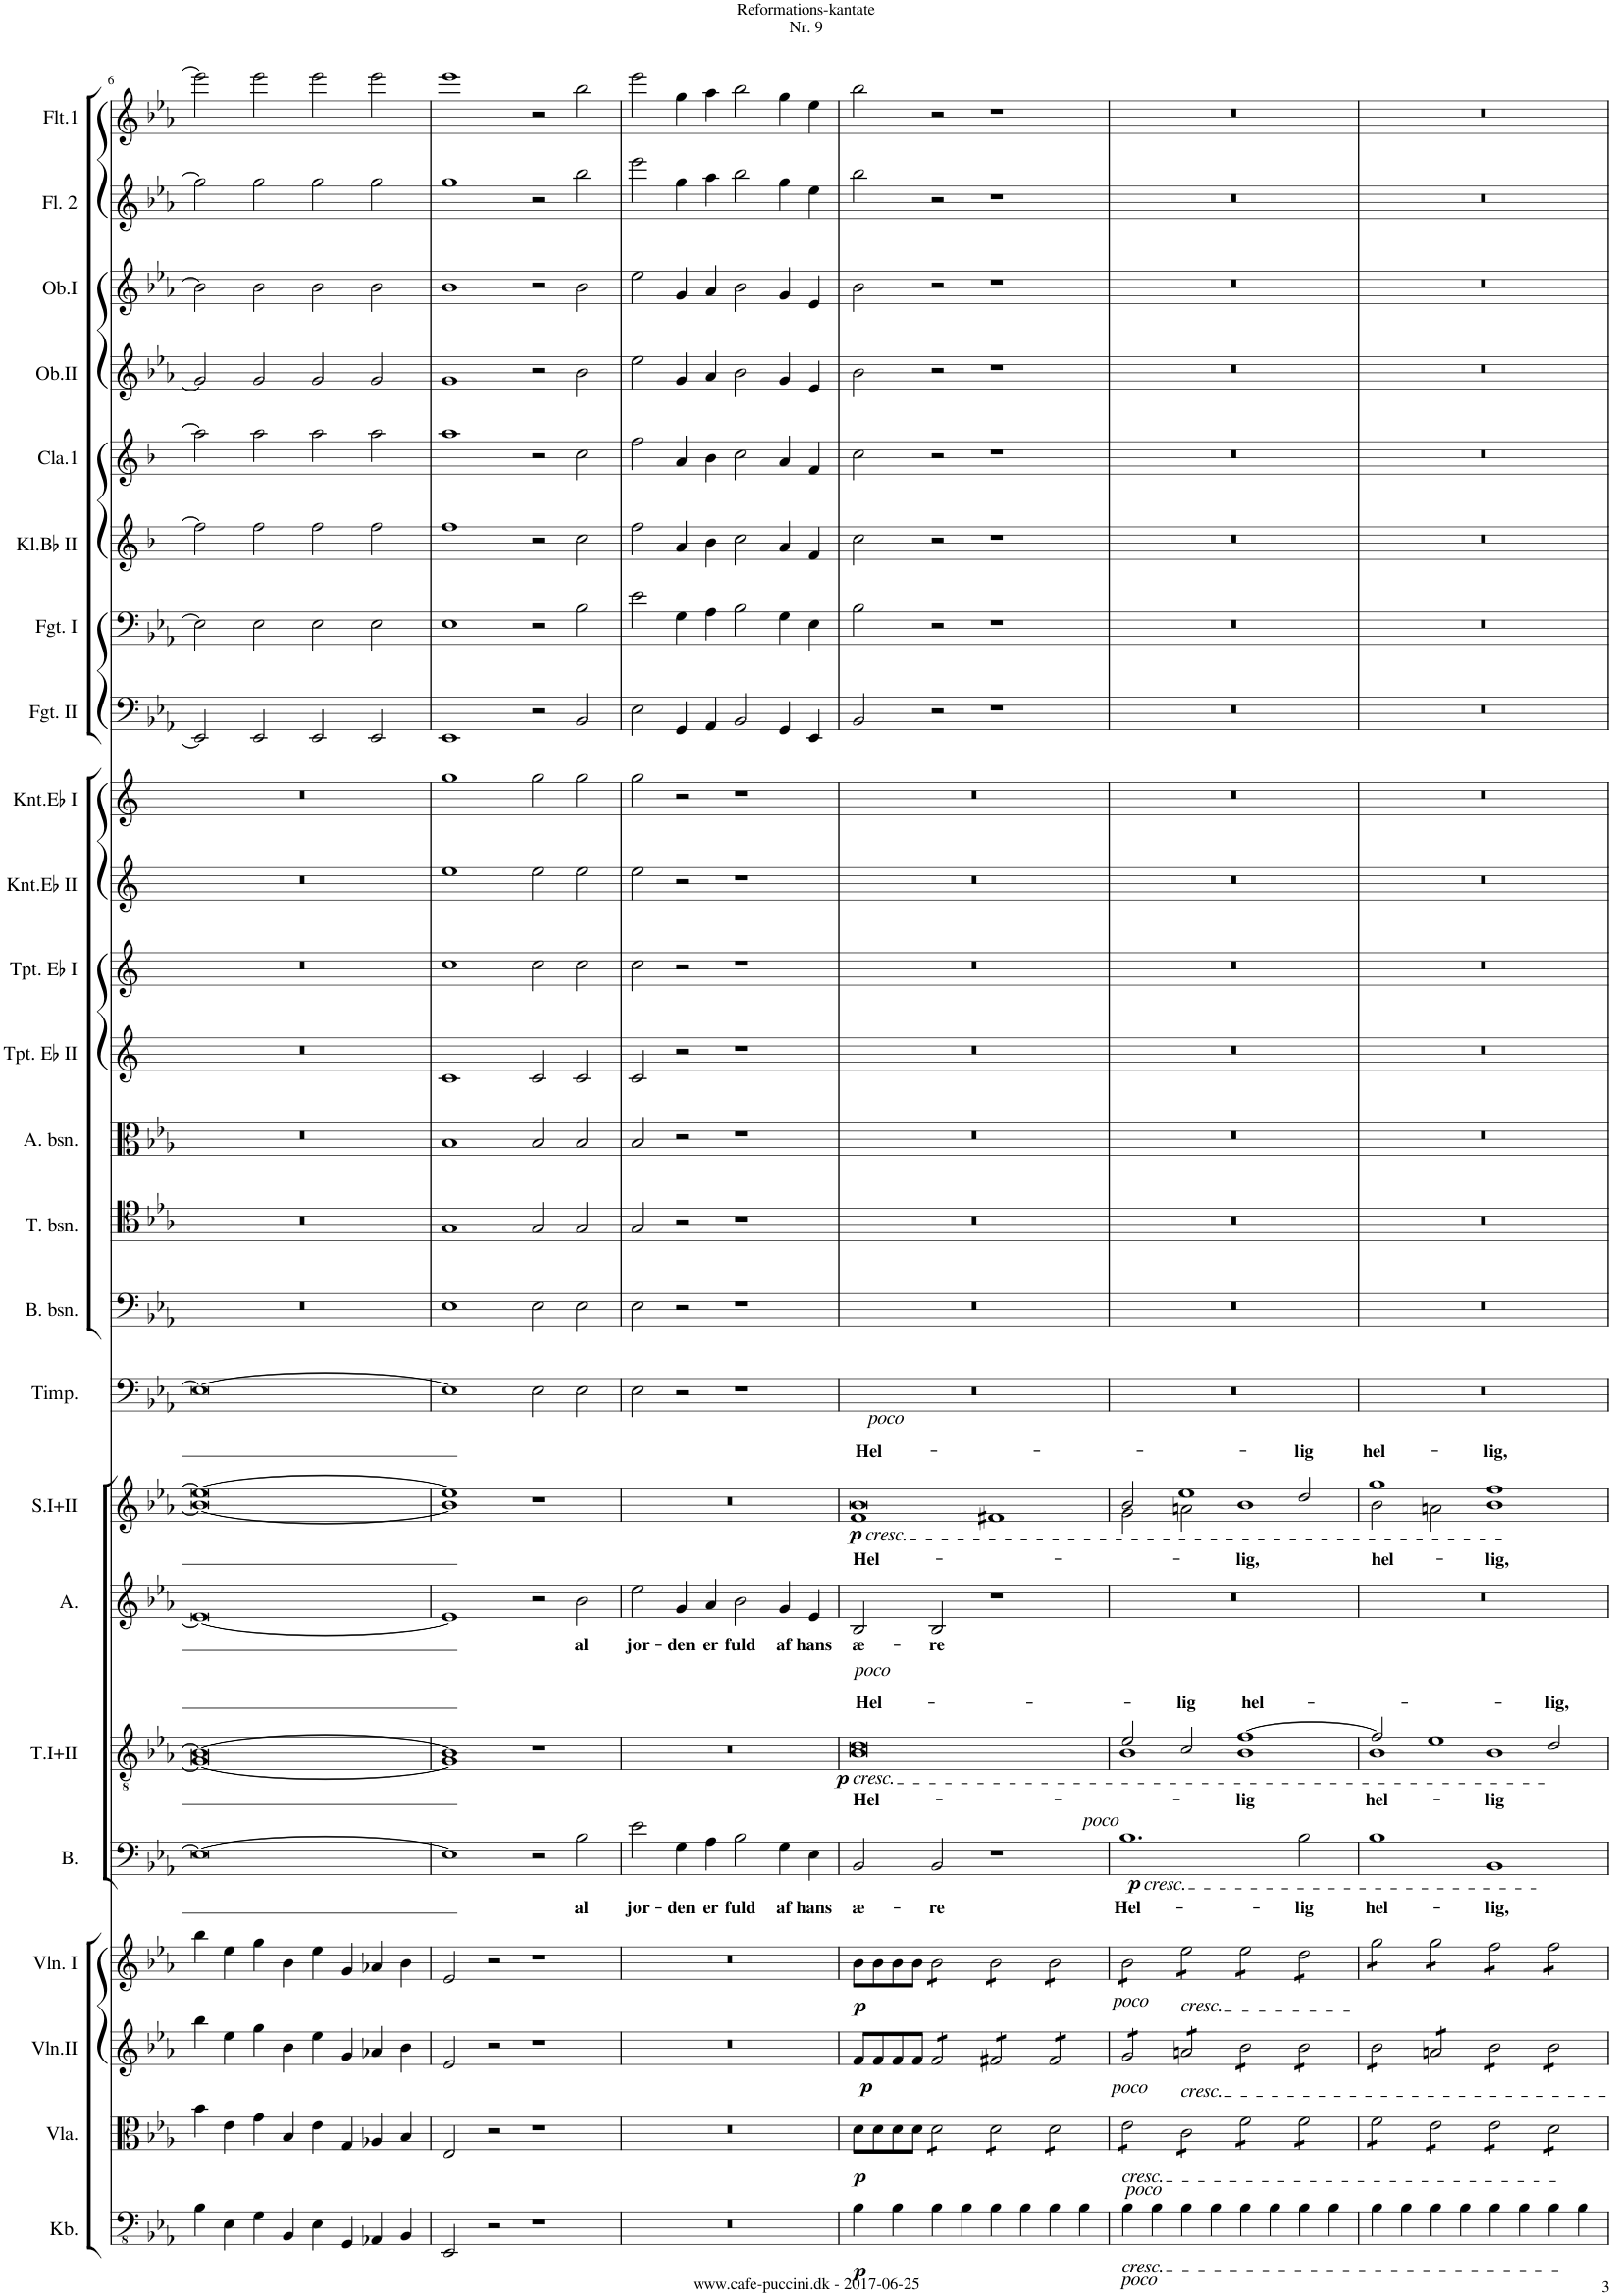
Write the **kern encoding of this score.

**kern	**dynam	**kern	**dynam	**kern	**dynam	**kern	**dynam	**kern	**text	**dynam	**kern	**text	**dynam	**kern	**text	**kern	**text	**dynam	**kern	**kern	**kern	**kern	**kern	**kern	**kern	**kern	**kern	**kern	**kern	**kern	**kern	**kern	**kern	**kern
*part24	*part24	*part23	*part23	*part22	*part22	*part21	*part21	*part20	*part20	*part20	*part19	*part19	*part19	*part18	*part18	*part17	*part17	*part17	*part16	*part15	*part14	*part13	*part12	*part11	*part10	*part9	*part8	*part7	*part6	*part5	*part4	*part3	*part2	*part1
*staff24	*staff24	*staff23	*staff23	*staff22	*staff22	*staff21	*staff21	*staff20	*staff20	*staff20	*staff19	*staff19	*staff19	*staff18	*staff18	*staff17	*staff17	*staff17	*staff16	*staff15	*staff14	*staff13	*staff12	*staff11	*staff10	*staff9	*staff8	*staff7	*staff6	*staff5	*staff4	*staff3	*staff2	*staff1
*I"Kontrabas	*	*I"Viola	*	*I"Violin II	*	*I"Violin I	*	*I"Bas	*	*	*I"Tenor I+II	*	*	*I"Alt	*	*I"Sopran I+II	*	*	*I"Timpani	*I"Basbasun	*I"Tenorbasun	*I"Altbasun	*I"Trompet i Eb II	*I"Trompet i Eb I	*I"Kornet i Eb II	*I"Kornet i Eb I	*I"Fagot II	*I"Fagot I	*I"Klarinet i Bb II	*I"Clarinetto 1 (Bb)	*I"Obo II	*I"Obo I	*I"Flauto 2	*I"Flauto 1
*I'Kb.	*	*I'Vla.	*	*I'Vln.II	*	*I'Vln. I	*	*I'B.	*	*	*I'T.I+II	*	*	*I'A.	*	*I'S.I+II	*	*	*I'Timp.	*I'B. bsn.	*I'T. bsn.	*I'A. bsn.	*I'Tpt. Eb II	*I'Tpt. Eb I	*I'Knt.Eb II	*I'Knt.Eb I	*I'Fgt. II	*I'Fgt. I	*I'Kl.Bb II	*I'Cla.1	*I'Ob.II	*I'Ob.I	*I'Fl. 2	*I'Flt.1
!!LO:PB:g=z
*clefFv4	*	*clefC3	*	*clefG2	*	*clefG2	*	*clefF4	*	*	*clefGv2	*	*	*clefG2	*	*clefG2	*	*	*clefF4	*clefF4	*clefC4	*clefC3	*clefG2	*clefG2	*clefG2	*clefG2	*clefF4	*clefF4	*clefG2	*clefG2	*clefG2	*clefG2	*clefG2	*clefG2
*Trd7c12	*	*	*	*	*	*	*	*	*	*	*	*	*	*	*	*	*	*	*	*	*	*	*Trd1c2	*Trd1c2	*Trd1c2	*Trd1c2	*	*	*Trd-7c-12	*Trd1c2	*	*	*	*
*k[b-e-a-]	*	*k[b-e-a-]	*	*k[b-e-a-]	*	*k[b-e-a-]	*	*k[b-e-a-]	*	*	*k[b-e-a-]	*	*	*k[b-e-a-]	*	*k[b-e-a-]	*	*	*k[b-e-a-]	*k[b-e-a-]	*k[b-e-a-]	*k[b-e-a-]	*k[]	*k[]	*k[]	*k[]	*k[b-e-a-]	*k[b-e-a-]	*k[b-]	*k[b-]	*k[b-e-a-]	*k[b-e-a-]	*k[b-e-a-]	*k[b-e-a-]
*M8/4	*	*M8/4	*	*M8/4	*	*M8/4	*	*M8/4	*	*	*M8/4	*	*	*M8/4	*	*M8/4	*	*	*M8/4	*M8/4	*M8/4	*M8/4	*M8/4	*M8/4	*M8/4	*M8/4	*M8/4	*M8/4	*M8/4	*M8/4	*M8/4	*M8/4	*M8/4	*M8/4
*met(c|)	*	*met(c|)	*	*met(c|)	*	*met(c|)	*	*met(c|)	*	*	*met(c|)	*	*	*met(c|)	*	*met(c|)	*	*	*met(c|)	*met(c|)	*met(c|)	*met(c|)	*met(c|)	*met(c|)	*met(c|)	*met(c|)	*met(c|)	*met(c|)	*met(c|)	*met(c|)	*met(c|)	*met(c|)	*met(c|)	*met(c|)
=6	=6	=6	=6	=6	=6	=6	=6	=6	=6	=6	=6	=6	=6	=6	=6	=6	=6	=6	=6	=6	=6	=6	=6	=6	=6	=6	=6	=6	=6	=6	=6	=6	=6	=6
*	*	*	*	*	*	*	*	*	*	*	*^	*	*	*	*	*^	*	*	*	*	*	*	*	*	*	*	*	*	*	*	*	*	*	*
4BB-\	.	4b-\	.	4bb-\	.	4bb-\	.	0E-_	.	.	0B-_	0G_	.	.	0e-_	.	0ee-_	0b-_	.	.	0E-_	0r	0r	0r	0r	0r	0r	0r	2EE-/]	2E-\]	2ff\]	2aa\]	2g/]	2b-\]	2gg\]	2eee-\]
4EE-\	.	4e-\	.	4ee-\	.	4ee-\	.	.	.	.	.	.	.	.	.	.	.	.	.	.	.	.	.	.	.	.	.	.	.	.	.	.	.	.	.	.
4GG\	.	4g\	.	4gg\	.	4gg\	.	.	.	.	.	.	.	.	.	.	.	.	.	.	.	.	.	.	.	.	.	.	2EE-/	2E-\	2ff\	2aa\	2g/	2b-\	2gg\	2eee-\
4BBB-/	.	4B-/	.	4b-\	.	4b-\	.	.	.	.	.	.	.	.	.	.	.	.	.	.	.	.	.	.	.	.	.	.	.	.	.	.	.	.	.	.
4EE-\	.	4e-\	.	4ee-\	.	4ee-\	.	.	.	.	.	.	.	.	.	.	.	.	.	.	.	.	.	.	.	.	.	.	2EE-/	2E-\	2ff\	2aa\	2g/	2b-\	2gg\	2eee-\
4GGG/	.	4G/	.	4g/	.	4g/	.	.	.	.	.	.	.	.	.	.	.	.	.	.	.	.	.	.	.	.	.	.	.	.	.	.	.	.	.	.
4AAA-X/	.	4A-X/	.	4a-X/	.	4a-X/	.	.	.	.	.	.	.	.	.	.	.	.	.	.	.	.	.	.	.	.	.	.	2EE-/	2E-\	2ff\	2aa\	2g/	2b-\	2gg\	2eee-\
4BBB-/	.	4B-/	.	4b-\	.	4b-\	.	.	.	.	.	.	.	.	.	.	.	.	.	.	.	.	.	.	.	.	.	.	.	.	.	.	.	.	.	.
=7	=7	=7	=7	=7	=7	=7	=7	=7	=7	=7	=7	=7	=7	=7	=7	=7	=7	=7	=7	=7	=7	=7	=7	=7	=7	=7	=7	=7	=7	=7	=7	=7	=7	=7	=7	=7
2EEE-/	.	2E-/	.	2e-/	.	2e-/	.	1E-]	.	.	1B-]	1G]	.	.	1e-]	.	1ee-]	1b-]	.	.	1E-]	1E-	1G	1B-	1c	1cc	1ee	1gg	1EE-	1E-	1ff	1aa	1g	1b-	1gg	1eee-
2r	.	2r	.	2r	.	2r	.	.	.	.	.	.	.	.	.	.	.	.	.	.	.	.	.	.	.	.	.	.	.	.	.	.	.	.	.	.
1r	.	1r	.	1r	.	1r	.	2r	.	.	1r	1ryy	.	.	2r	.	1r	1ryy	.	.	2E-\	2E-\	2G/	2B-/	2c/	2cc\	2ee\	2gg\	2r	2r	2r	2r	2r	2r	2r	2r
!	!	!	!	!	!	!	!	!	!LO:LY:b	!	!	!	!	!	!	!LO:LY:b	!	!	!	!	!	!	!	!	!	!	!	!	!	!	!	!	!	!	!	!
.	.	.	.	.	.	.	.	2B-\	al	.	.	.	.	.	2b-\	al	.	.	.	.	2E-\	2E-\	2G/	2B-/	2c/	2cc\	2ee\	2gg\	2BB-/	2B-\	2cc\	2cc\	2b-\	2b-\	2bb-\	2bb-\
=8	=8	=8	=8	=8	=8	=8	=8	=8	=8	=8	=8	=8	=8	=8	=8	=8	=8	=8	=8	=8	=8	=8	=8	=8	=8	=8	=8	=8	=8	=8	=8	=8	=8	=8	=8	=8
!	!	!	!	!	!	!	!	!	!LO:LY:b	!	!	!	!	!	!	!LO:LY:b	!	!	!	!	!	!	!	!	!	!	!	!	!	!	!	!	!	!	!	!
0r	.	0r	.	0r	.	0r	.	2e-\	jor-	.	0r	0ryy	.	.	2ee-\	jor-	0r	0ryy	.	.	2E-\	2E-\	2G/	2B-/	2c/	2cc\	2ee\	2gg\	2E-\	2e-\	2ff\	2ff\	2ee-\	2ee-\	2eee-\	2eee-\
!	!	!	!	!	!	!	!	!	!LO:LY:b	!	!	!	!	!	!	!LO:LY:b	!	!	!	!	!	!	!	!	!	!	!	!	!	!	!	!	!	!	!	!
.	.	.	.	.	.	.	.	4G\	-den	.	.	.	.	.	4g/	-den	.	.	.	.	2r	2r	2r	2r	2r	2r	2r	2r	4GG/	4G\	4a/	4a/	4g/	4g/	4gg\	4gg\
!	!	!	!	!	!	!	!	!	!LO:LY:b	!	!	!	!	!	!	!LO:LY:b	!	!	!	!	!	!	!	!	!	!	!	!	!	!	!	!	!	!	!	!
.	.	.	.	.	.	.	.	4A-\	er	.	.	.	.	.	4a-/	er	.	.	.	.	.	.	.	.	.	.	.	.	4AA-/	4A-\	4b-\	4b-\	4a-/	4a-/	4aa-\	4aa-\
!	!	!	!	!	!	!	!	!	!LO:LY:b	!	!	!	!	!	!	!LO:LY:b	!	!	!	!	!	!	!	!	!	!	!	!	!	!	!	!	!	!	!	!
.	.	.	.	.	.	.	.	2B-\	fuld	.	.	.	.	.	2b-\	fuld	.	.	.	.	1r	1r	1r	1r	1r	1r	1r	1r	2BB-/	2B-\	2cc\	2cc\	2b-\	2b-\	2bb-\	2bb-\
!	!	!	!	!	!	!	!	!	!LO:LY:b	!	!	!	!	!	!	!LO:LY:b	!	!	!	!	!	!	!	!	!	!	!	!	!	!	!	!	!	!	!	!
.	.	.	.	.	.	.	.	4G\	af	.	.	.	.	.	4g/	af	.	.	.	.	.	.	.	.	.	.	.	.	4GG/	4G\	4a/	4a/	4g/	4g/	4gg\	4gg\
!	!	!	!	!	!	!	!	!	!LO:LY:b	!	!	!	!	!	!	!LO:LY:b	!	!	!	!	!	!	!	!	!	!	!	!	!	!	!	!	!	!	!	!
.	.	.	.	.	.	.	.	4E-\	hans	.	.	.	.	.	4e-/	hans	.	.	.	.	.	.	.	.	.	.	.	.	4EE-/	4E-\	4f/	4f/	4e-/	4e-/	4ee-\	4ee-\
=9	=9	=9	=9	=9	=9	=9	=9	=9	=9	=9	=9	=9	=9	=9	=9	=9	=9	=9	=9	=9	=9	=9	=9	=9	=9	=9	=9	=9	=9	=9	=9	=9	=9	=9	=9	=9
!	!	!	!	!	!	!	!	!	!	!	!	!	!	!	!	!	!LO:TX:a:i:t=poco	!	!	!	!	!	!	!	!	!	!	!	!	!	!	!	!	!	!	!
!	!	!	!	!	!	!	!	!	!	!	!	!	!	!	!	!	!LO:TX:b:i:t=cresc.	!	!	!	!	!	!	!	!	!	!	!	!	!	!	!	!	!	!	!
!	!	!	!	!	!	!	!	!	!	!	!LO:TX:a:i:t=poco	!	!	!	!	!	!	!	!	!	!	!	!	!	!	!	!	!	!	!	!	!	!	!	!	!
!	!	!	!	!	!	!	!	!	!	!	!LO:TX:b:i:t=cresc.	!	!	!	!	!	!	!	!	!	!	!	!	!	!	!	!	!	!	!	!	!	!	!	!	!
!	!	!	!	!	!	!	!	!	!LO:LY:b	!	!	!	!LO:LY:a	!	!	!	!	!	!	!	!	!	!	!	!	!	!	!	!	!	!	!	!	!	!	!
!	!	!	!	!	!	!	!	!	!	!	!	!	!LO:LY:b	!	!	!LO:LY:b	!	!	!LO:LY:a	!	!	!	!	!	!	!	!	!	!	!	!	!	!	!	!	!
!	!LO:DY:b	!	!LO:DY:b	!	!LO:DY:b	!	!LO:DY:b	!	!	!	!	!	!	!LO:DY:b	!	!	!	!	!LO:LY:b	!LO:DY:b	!	!	!	!	!	!	!	!	!	!	!	!	!	!	!	!
4BB-\	p	8d\L	p	8f/L	p	8b-\L	p	2BB-/	æ-	.	0d	0B-	Hel-	p	2B-/	æ-	0b-	1f	Hel-	p	0r	0r	0r	0r	0r	0r	0r	0r	2BB-/	2B-\	2cc\	2cc\	2b-\	2b-\	2bb-\	2bb-\
.	.	8d\	.	8f/	.	8b-\	.	.	.	.	.	.	.	.	.	.	.	.	.	.	.	.	.	.	.	.	.	.	.	.	.	.	.	.	.	.
4BB-\	.	8d\	.	8f/	.	8b-\	.	.	.	.	.	.	.	.	.	.	.	.	.	.	.	.	.	.	.	.	.	.	.	.	.	.	.	.	.	.
.	.	8d\J	.	8f/J	.	8b-\J	.	.	.	.	.	.	.	.	.	.	.	.	.	.	.	.	.	.	.	.	.	.	.	.	.	.	.	.	.	.
!	!	!	!	!	!	!	!	!	!LO:LY:b	!	!	!	!	!	!	!LO:LY:b	!	!	!	!	!	!	!	!	!	!	!	!	!	!	!	!	!	!	!	!
*	*	*tremolo	*	*	*	*	*	*	*	*	*	*	*	*	*	*	*	*	*	*	*	*	*	*	*	*	*	*	*	*	*	*	*	*	*	*
*	*	*	*	*tremolo	*	*	*	*	*	*	*	*	*	*	*	*	*	*	*	*	*	*	*	*	*	*	*	*	*	*	*	*	*	*	*	*
*	*	*	*	*	*	*tremolo	*	*	*	*	*	*	*	*	*	*	*	*	*	*	*	*	*	*	*	*	*	*	*	*	*	*	*	*	*	*
4BB-\	.	8d\L	.	8f/L	.	8b-\L	.	2BB-/	-re	.	.	.	.	.	2B-/	-re	.	.	.	.	.	.	.	.	.	.	.	.	2r	2r	2r	2r	2r	2r	2r	2r
.	.	8d\	.	8f/	.	8b-\	.	.	.	.	.	.	.	.	.	.	.	.	.	.	.	.	.	.	.	.	.	.	.	.	.	.	.	.	.	.
4BB-\	.	8d\	.	8f/	.	8b-\	.	.	.	.	.	.	.	.	.	.	.	.	.	.	.	.	.	.	.	.	.	.	.	.	.	.	.	.	.	.
.	.	8d\J	.	8f/J	.	8b-\J	.	.	.	.	.	.	.	.	.	.	.	.	.	.	.	.	.	.	.	.	.	.	.	.	.	.	.	.	.	.
4BB-\	.	8d\L	.	8f#X/L	.	8b-\L	.	1r	.	.	.	.	.	.	1r	.	.	1f#X	.	.	.	.	.	.	.	.	.	.	1r	1r	1r	1r	1r	1r	1r	1r
.	.	8d\	.	8f#X/	.	8b-\	.	.	.	.	.	.	.	.	.	.	.	.	.	.	.	.	.	.	.	.	.	.	.	.	.	.	.	.	.	.
4BB-\	.	8d\	.	8f#X/	.	8b-\	.	.	.	.	.	.	.	.	.	.	.	.	.	.	.	.	.	.	.	.	.	.	.	.	.	.	.	.	.	.
.	.	8d\J	.	8f#X/J	.	8b-\J	.	.	.	.	.	.	.	.	.	.	.	.	.	.	.	.	.	.	.	.	.	.	.	.	.	.	.	.	.	.
4BB-\	.	8d\L	.	8f#/L	.	8b-\L	.	.	.	.	.	.	.	.	.	.	.	.	.	.	.	.	.	.	.	.	.	.	.	.	.	.	.	.	.	.
.	.	8d\	.	8f#/	.	8b-\	.	.	.	.	.	.	.	.	.	.	.	.	.	.	.	.	.	.	.	.	.	.	.	.	.	.	.	.	.	.
4BB-\	.	8d\	.	8f#/	.	8b-\	.	.	.	.	.	.	.	.	.	.	.	.	.	.	.	.	.	.	.	.	.	.	.	.	.	.	.	.	.	.
.	.	8d\J	.	8f#/J	.	8b-\J	.	.	.	.	.	.	.	.	.	.	.	.	.	.	.	.	.	.	.	.	.	.	.	.	.	.	.	.	.	.
=10	=10	=10	=10	=10	=10	=10	=10	=10	=10	=10	=10	=10	=10	=10	=10	=10	=10	=10	=10	=10	=10	=10	=10	=10	=10	=10	=10	=10	=10	=10	=10	=10	=10	=10	=10	=10
!	!	!	!	!	!	!	!	!LO:TX:a:i:t=poco	!	!	!	!	!	!	!	!	!	!	!	!	!	!	!	!	!	!	!	!	!	!	!	!	!	!	!	!
!	!	!	!	!	!	!	!	!LO:TX:b:i:t=cresc.	!	!	!	!	!	!	!	!	!	!	!	!	!	!	!	!	!	!	!	!	!	!	!	!	!	!	!	!
!	!	!	!	!	!	!LO:TX:b:i:t=poco	!	!	!	!	!	!	!	!	!	!	!	!	!	!	!	!	!	!	!	!	!	!	!	!	!	!	!	!	!	!
!	!	!	!	!LO:TX:b:i:t=poco	!	!	!	!	!	!	!	!	!	!	!	!	!	!	!	!	!	!	!	!	!	!	!	!	!	!	!	!	!	!	!	!
!	!	!LO:TX:b:i:t=poco	!	!	!	!	!	!	!	!	!	!	!	!	!	!	!	!	!	!	!	!	!	!	!	!	!	!	!	!	!	!	!	!	!	!
!	!	!LO:TX:b:i:t=cresc.	!	!	!	!	!	!	!	!	!	!	!	!	!	!	!	!	!	!	!	!	!	!	!	!	!	!	!	!	!	!	!	!	!	!
!LO:TX:b:i:t=poco	!	!	!	!	!	!	!	!	!	!	!	!	!	!	!	!	!	!	!	!	!	!	!	!	!	!	!	!	!	!	!	!	!	!	!	!
!LO:TX:b:i:t=cresc.	!	!	!	!	!	!	!	!	!	!	!	!	!	!	!	!	!	!	!	!	!	!	!	!	!	!	!	!	!	!	!	!	!	!	!	!
!	!	!	!	!	!	!	!	!	!LO:LY:b	!LO:DY:b	!	!	!	!	!	!	!	!	!	!	!	!	!	!	!	!	!	!	!	!	!	!	!	!	!	!
4BB-\	.	8e-\L	.	8g/L	.	8b-\L	.	1.B-	Hel-	p	2e-/	1B-	.	.	0r	.	2b-/	2g\	.	.	0r	0r	0r	0r	0r	0r	0r	0r	0r	0r	0r	0r	0r	0r	0r	0r
.	.	8e-\	.	8g/	.	8b-\	.	.	.	.	.	.	.	.	.	.	.	.	.	.	.	.	.	.	.	.	.	.	.	.	.	.	.	.	.	.
4BB-\	.	8e-\	.	8g/	.	8b-\	.	.	.	.	.	.	.	.	.	.	.	.	.	.	.	.	.	.	.	.	.	.	.	.	.	.	.	.	.	.
.	.	8e-\J	.	8g/J	.	8b-\J	.	.	.	.	.	.	.	.	.	.	.	.	.	.	.	.	.	.	.	.	.	.	.	.	.	.	.	.	.	.
!	!	!	!	!	!	!LO:TX:b:i:t=cresc.	!	!	!	!	!	!	!	!	!	!	!	!	!	!	!	!	!	!	!	!	!	!	!	!	!	!	!	!	!	!
!	!	!	!	!LO:TX:b:i:t=cresc.	!	!	!	!	!	!	!	!	!	!	!	!	!	!	!	!	!	!	!	!	!	!	!	!	!	!	!	!	!	!	!	!
!	!	!	!	!	!	!	!	!	!	!	!	!	!LO:LY:a	!	!	!	!	!	!	!	!	!	!	!	!	!	!	!	!	!	!	!	!	!	!	!
4BB-\	.	8c\L	.	8an/L	.	8ee-\L	.	.	.	.	2c/	.	-lig	.	.	.	1ee-	2an\	.	.	.	.	.	.	.	.	.	.	.	.	.	.	.	.	.	.
.	.	8c\	.	8an/	.	8ee-\	.	.	.	.	.	.	.	.	.	.	.	.	.	.	.	.	.	.	.	.	.	.	.	.	.	.	.	.	.	.
4BB-\	.	8c\	.	8an/	.	8ee-\	.	.	.	.	.	.	.	.	.	.	.	.	.	.	.	.	.	.	.	.	.	.	.	.	.	.	.	.	.	.
.	.	8c\J	.	8an/J	.	8ee-\J	.	.	.	.	.	.	.	.	.	.	.	.	.	.	.	.	.	.	.	.	.	.	.	.	.	.	.	.	.	.
!	!	!	!	!	!	!	!	!	!	!	!	!	!LO:LY:a	!	!	!	!	!	!	!	!	!	!	!	!	!	!	!	!	!	!	!	!	!	!	!
!	!	!	!	!	!	!	!	!	!	!	!	!	!LO:LY:b	!	!	!	!	!	!LO:LY:b	!	!	!	!	!	!	!	!	!	!	!	!	!	!	!	!	!
4BB-\	.	8f\L	.	8b-\L	.	8ee-\L	.	.	.	.	[1f	1B-	-lig	.	.	.	.	1b-	-lig,	.	.	.	.	.	.	.	.	.	.	.	.	.	.	.	.	.
.	.	8f\	.	8b-\	.	8ee-\	.	.	.	.	.	.	.	.	.	.	.	.	.	.	.	.	.	.	.	.	.	.	.	.	.	.	.	.	.	.
4BB-\	.	8f\	.	8b-\	.	8ee-\	.	.	.	.	.	.	.	.	.	.	.	.	.	.	.	.	.	.	.	.	.	.	.	.	.	.	.	.	.	.
.	.	8f\J	.	8b-\J	.	8ee-\J	.	.	.	.	.	.	.	.	.	.	.	.	.	.	.	.	.	.	.	.	.	.	.	.	.	.	.	.	.	.
!	!	!	!	!	!	!	!	!	!LO:LY:b	!	!	!	!	!	!	!	!	!	!LO:LY:a	!	!	!	!	!	!	!	!	!	!	!	!	!	!	!	!	!
4BB-\	.	8f\L	.	8b-\L	.	8dd\L	.	2B-\	-lig	.	.	.	.	.	.	.	2dd/	.	-lig	.	.	.	.	.	.	.	.	.	.	.	.	.	.	.	.	.
.	.	8f\	.	8b-\	.	8dd\	.	.	.	.	.	.	.	.	.	.	.	.	.	.	.	.	.	.	.	.	.	.	.	.	.	.	.	.	.	.
4BB-\	.	8f\	.	8b-\	.	8dd\	.	.	.	.	.	.	.	.	.	.	.	.	.	.	.	.	.	.	.	.	.	.	.	.	.	.	.	.	.	.
.	.	8f\J	.	8b-\J	.	8dd\J	.	.	.	.	.	.	.	.	.	.	.	.	.	.	.	.	.	.	.	.	.	.	.	.	.	.	.	.	.	.
=11	=11	=11	=11	=11	=11	=11	=11	=11	=11	=11	=11	=11	=11	=11	=11	=11	=11	=11	=11	=11	=11	=11	=11	=11	=11	=11	=11	=11	=11	=11	=11	=11	=11	=11	=11	=11
!	!	!	!	!	!	!	!	!	!LO:LY:b	!	!	!	!LO:LY:b	!	!	!	!	!	!LO:LY:a	!	!	!	!	!	!	!	!	!	!	!	!	!	!	!	!	!
!	!	!	!	!	!	!	!	!	!	!	!	!	!	!	!	!	!	!	!LO:LY:b	!	!	!	!	!	!	!	!	!	!	!	!	!	!	!	!	!
4BB-\	.	8f\L	.	8b-\L	.	8gg\L	.	1B-	hel-	.	2f/]	1B-	hel-	.	0r	.	1gg	2b-\	hel-	.	0r	0r	0r	0r	0r	0r	0r	0r	0r	0r	0r	0r	0r	0r	0r	0r
.	.	8f\	.	8b-\	.	8gg\	.	.	.	.	.	.	.	.	.	.	.	.	.	.	.	.	.	.	.	.	.	.	.	.	.	.	.	.	.	.
4BB-\	.	8f\	.	8b-\	.	8gg\	.	.	.	.	.	.	.	.	.	.	.	.	.	.	.	.	.	.	.	.	.	.	.	.	.	.	.	.	.	.
.	.	8f\J	.	8b-\J	.	8gg\J	.	.	.	.	.	.	.	.	.	.	.	.	.	.	.	.	.	.	.	.	.	.	.	.	.	.	.	.	.	.
4BB-\	.	8e-\L	.	8an/L	.	8gg\L	.	.	.	.	1e-	.	.	.	.	.	.	2an\	.	.	.	.	.	.	.	.	.	.	.	.	.	.	.	.	.	.
.	.	8e-\	.	8an/	.	8gg\	.	.	.	.	.	.	.	.	.	.	.	.	.	.	.	.	.	.	.	.	.	.	.	.	.	.	.	.	.	.
4BB-\	.	8e-\	.	8an/	.	8gg\	.	.	.	.	.	.	.	.	.	.	.	.	.	.	.	.	.	.	.	.	.	.	.	.	.	.	.	.	.	.
.	.	8e-\J	.	8an/J	.	8gg\J	.	.	.	.	.	.	.	.	.	.	.	.	.	.	.	.	.	.	.	.	.	.	.	.	.	.	.	.	.	.
!	!	!	!	!	!	!	!	!	!LO:LY:b	!	!	!	!LO:LY:b	!	!	!	!	!	!LO:LY:a	!	!	!	!	!	!	!	!	!	!	!	!	!	!	!	!	!
!	!	!	!	!	!	!	!	!	!	!	!	!	!	!	!	!	!	!	!LO:LY:b	!	!	!	!	!	!	!	!	!	!	!	!	!	!	!	!	!
4BB-\	.	8e-\L	.	8b-\L	.	8ff\L	.	1BB-	-lig,	.	.	1B-	-lig	.	.	.	1ff	1b-	-lig,	.	.	.	.	.	.	.	.	.	.	.	.	.	.	.	.	.
.	.	8e-\	.	8b-\	.	8ff\	.	.	.	.	.	.	.	.	.	.	.	.	.	.	.	.	.	.	.	.	.	.	.	.	.	.	.	.	.	.
4BB-\	.	8e-\	.	8b-\	.	8ff\	.	.	.	.	.	.	.	.	.	.	.	.	.	.	.	.	.	.	.	.	.	.	.	.	.	.	.	.	.	.
.	.	8e-\J	.	8b-\J	.	8ff\J	.	.	.	.	.	.	.	.	.	.	.	.	.	.	.	.	.	.	.	.	.	.	.	.	.	.	.	.	.	.
!	!	!	!	!	!	!	!	!	!	!	!	!	!LO:LY:a	!	!	!	!	!	!	!	!	!	!	!	!	!	!	!	!	!	!	!	!	!	!	!
4BB-\	.	8d\L	.	8b-\L	.	8ff\L	.	.	.	.	2d/	.	-lig,	.	.	.	.	.	.	.	.	.	.	.	.	.	.	.	.	.	.	.	.	.	.	.
.	.	8d\	.	8b-\	.	8ff\	.	.	.	.	.	.	.	.	.	.	.	.	.	.	.	.	.	.	.	.	.	.	.	.	.	.	.	.	.	.
4BB-\	.	8d\	.	8b-\	.	8ff\	.	.	.	.	.	.	.	.	.	.	.	.	.	.	.	.	.	.	.	.	.	.	.	.	.	.	.	.	.	.
.	.	8d\J	.	8b-\J	.	8ff\J	.	.	.	.	.	.	.	.	.	.	.	.	.	.	.	.	.	.	.	.	.	.	.	.	.	.	.	.	.	.
*	*	*	*	*	*	*Xtremolo	*	*	*	*	*	*	*	*	*	*	*	*	*	*	*	*	*	*	*	*	*	*	*	*	*	*	*	*	*	*
*	*	*	*	*Xtremolo	*	*	*	*	*	*	*	*	*	*	*	*	*	*	*	*	*	*	*	*	*	*	*	*	*	*	*	*	*	*	*	*
*	*	*Xtremolo	*	*	*	*	*	*	*	*	*	*	*	*	*	*	*	*	*	*	*	*	*	*	*	*	*	*	*	*	*	*	*	*	*	*
*	*	*	*	*	*	*	*	*	*	*	*v	*v	*	*	*	*	*v	*v	*	*	*	*	*	*	*	*	*	*	*	*	*	*	*	*	*	*
=	=	=	=	=	=	=	=	=	=	=	=	=	=	=	=	=	=	=	=	=	=	=	=	=	=	=	=	=	=	=	=	=	=	=
*-	*-	*-	*-	*-	*-	*-	*-	*-	*-	*-	*-	*-	*-	*-	*-	*-	*-	*-	*-	*-	*-	*-	*-	*-	*-	*-	*-	*-	*-	*-	*-	*-	*-	*-
